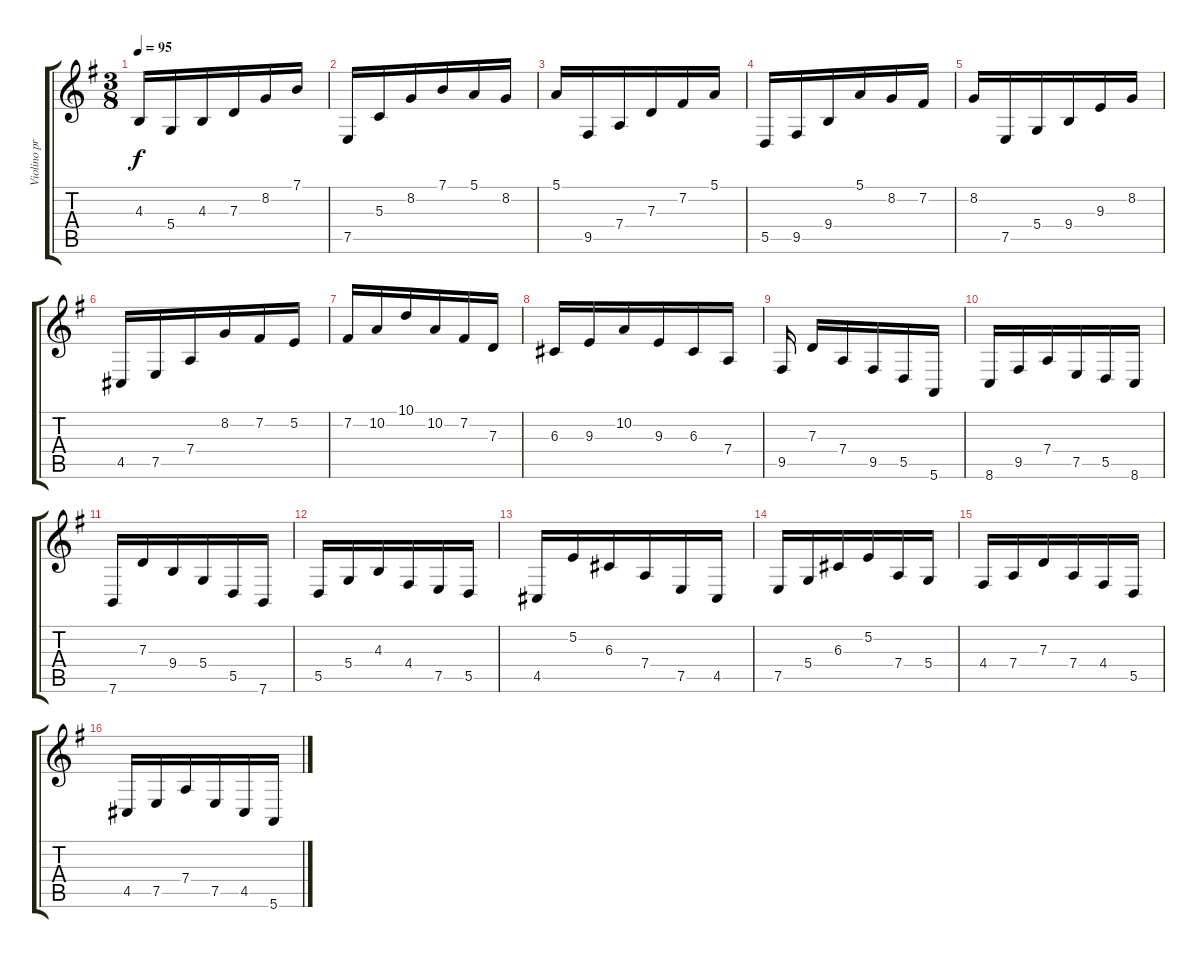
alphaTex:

\track ("Violino principale" "Violino pr") {instrument violin}
\staff {score tabs}
\tuning (E4 B3 G3 D3 A2 E2) {hide}
\ts (3 8)
\tempo 95
\clef g2
\ks g
4.3.16{dy f} 5.4.16{beam merge} 4.3.16 7.3.16{beam merge} 8.2.16 7.1.16 |
7.5.16 5.3.16{beam merge} 8.2.16 7.1.16{beam merge} 5.1.16 8.2.16 |
5.1.16 9.5.16{beam merge} 7.4.16 7.3.16{beam merge} 7.2.16 5.1.16 |
5.5.16 9.5.16{beam merge} 9.4.16 5.1.16{beam merge} 8.2.16 7.2.16 |
8.2.16 7.5.16{beam merge} 5.4.16 9.4.16{beam merge} 9.3.16 8.2.16 |
4.5.16 7.5.16{beam merge} 7.4.16 8.2.16{beam merge} 7.2.16 5.2.16 |
7.2.16 10.2.16{beam merge} 10.1.16 10.2.16{beam merge} 7.2.16 7.3.16 |
6.3.16 9.3.16{beam merge} 10.2.16 9.3.16{beam merge} 6.3.16 7.4.16 |
9.5.16{beam Up beam split} 7.3.16{beam Up beam merge} 7.4.16{beam Up} 9.5.16{beam Up beam merge} 5.5.16{beam Up} 5.6.16{beam Up} |
8.6.16 9.5.16{beam merge} 7.4.16 7.5.16{beam merge} 5.5.16 8.6.16 |
7.6.16 7.3.16{beam merge} 9.4.16 5.4.16{beam merge} 5.5.16 7.6.16 |
5.5.16 5.4.16{beam merge} 4.3.16 4.4.16{beam merge} 7.5.16 5.5.16 |
4.5.16 5.2.16{beam merge} 6.3.16 7.4.16{beam merge} 7.5.16 4.5.16 |
7.5.16{beam Up} 5.4.16{beam Up beam merge} 6.3.16{beam Up} 5.2.16{beam Up beam merge} 7.4.16{beam Up} 5.4.16{beam Up} |
4.4.16 7.4.16{beam merge} 7.3.16 7.4.16{beam merge} 4.4.16 5.5.16 |
4.5.16 7.5.16{beam merge} 7.4.16 7.5.16{beam merge} 4.5.16 5.6.16
